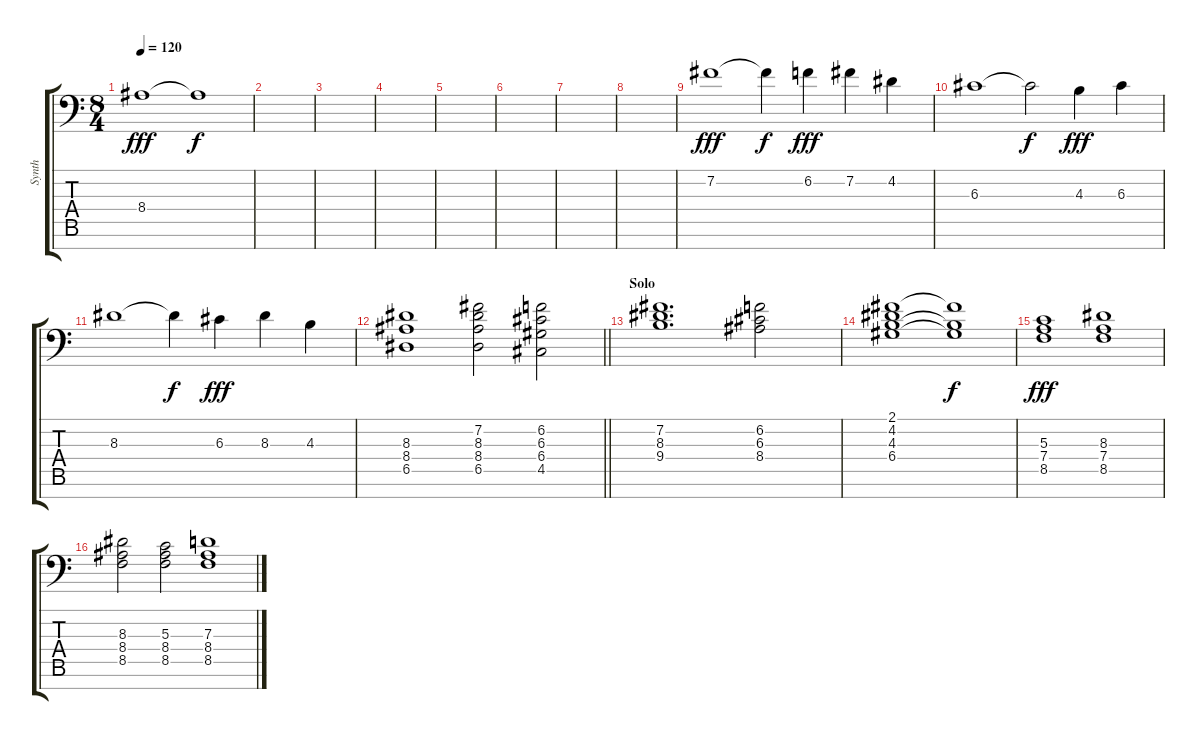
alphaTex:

\track ("Synth" "Synth") {instrument stringensemble1}
\staff {score tabs}
\tuning (E4 B3 G3 D3 A2 E2 C-1) {hide}
\ts (8 4)
\tempo 120
\clef f4
\ks c
8.4.1{dy fff} 8.4{t}.1{dy f} |
|
|
|
|
|
|
|
7.2.1{dy fff} 7.2{t}.4{dy f} 6.2.4{dy fff} 7.2.4 4.2.4 |
6.3.1 6.3{t}.2{dy f} 4.3.4{dy fff} 6.3.4 |
8.3.1 8.3{t}.4{dy f} 6.3.4{dy fff} 8.3.4 4.3.4 |
\barLineRight lightlight
(8.3 8.4 6.5).1 (7.2 8.3 8.4 6.5).2 (6.2 6.3 6.4 4.5).2 |
\section ("" "Solo")
(7.2 8.3 9.4).1{d volume 15} (6.2 6.3 8.4).2 |
(2.1 4.2 4.3 6.4).1 (2.1{t} 4.3{t} 6.4{t}).1{dy f} |
(5.3 7.4 8.5).1{dy fff} (8.3 7.4 8.5).1 |
(8.3 8.4 8.5).2 (5.3 8.4 8.5).2 (7.3 8.4 8.5).1
